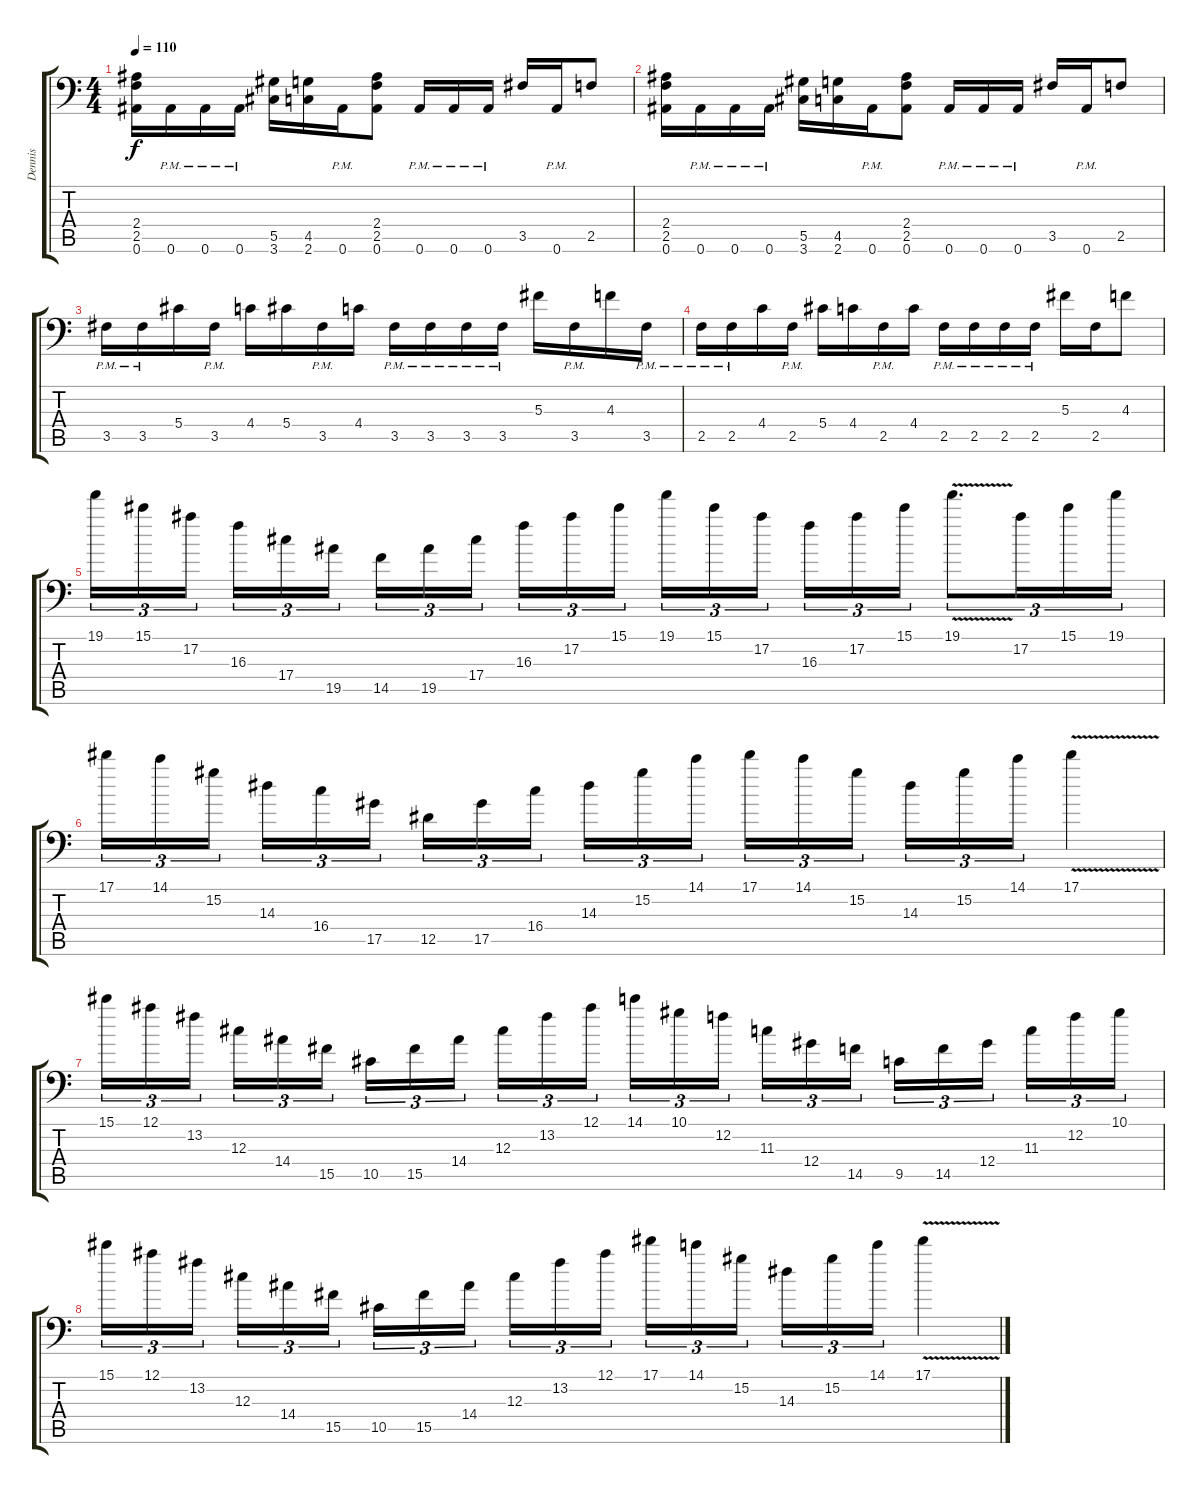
\track ("Dennis" "Dennis") {instrument distortionguitar}
\staff {score tabs}
\tuning (Bb3 F3 Db3 Ab2 Eb2 Bb1) {hide}
\ts (4 4)
\tempo 110
\clef f4
\ks c
(2.4 2.5 0.6).16{dy f} 0.6{pm}.16 0.6{pm}.16 0.6{pm}.16 (5.5 3.6).16 (4.5 2.6).16 0.6{pm}.16 (2.4 2.5 0.6).8 0.6{pm}.16 0.6{pm}.16 0.6{pm}.16 3.5.16 0.6{pm}.16 2.5.8 |
(2.4 2.5 0.6).16 0.6{pm}.16 0.6{pm}.16 0.6{pm}.16 (5.5 3.6).16 (4.5 2.6).16 0.6{pm}.16 (2.4 2.5 0.6).8 0.6{pm}.16 0.6{pm}.16 0.6{pm}.16 3.5.16 0.6{pm}.16 2.5.8 |
3.5{pm}.16 3.5{pm}.16 5.4.16 3.5{pm}.16 4.4.16 5.4.16 3.5{pm}.16 4.4.16 3.5{pm}.16 3.5{pm}.16 3.5{pm}.16 3.5{pm}.16 5.3.16 3.5{pm}.16 4.3.16 3.5{pm}.16 |
2.5{pm}.16 2.5{pm}.16 4.4.16 2.5{pm}.16 5.4.16 4.4.16 2.5{pm}.16 4.4.16 2.5{pm}.16 2.5{pm}.16 2.5{pm}.16 2.5{pm}.16 5.3.16 2.5.16 4.3.8 |
19.1.16{tu (3 2)} 15.1.16{tu (3 2)} 17.2.16{tu (3 2)} 16.3.16{tu (3 2)} 17.4.16{tu (3 2)} 19.5.16{tu (3 2)} 14.5.16{tu (3 2)} 19.5.16{tu (3 2)} 17.4.16{tu (3 2)} 16.3.16{tu (3 2)} 17.2.16{tu (3 2)} 15.1.16{tu (3 2)} 19.1.16{tu (3 2)} 15.1.16{tu (3 2)} 17.2.16{tu (3 2)} 16.3.16{tu (3 2)} 17.2.16{tu (3 2)} 15.1.16{tu (3 2)} 19.1{v}.8{d tu (3 2)} 17.2.16{tu (3 2)} 15.1.16{tu (3 2)} 19.1.16{tu (3 2)} |
17.1.16{tu (3 2)} 14.1.16{tu (3 2)} 15.2.16{tu (3 2)} 14.3.16{tu (3 2)} 16.4.16{tu (3 2)} 17.5.16{tu (3 2)} 12.5.16{tu (3 2)} 17.5.16{tu (3 2)} 16.4.16{tu (3 2)} 14.3.16{tu (3 2)} 15.2.16{tu (3 2)} 14.1.16{tu (3 2)} 17.1.16{tu (3 2)} 14.1.16{tu (3 2)} 15.2.16{tu (3 2)} 14.3.16{tu (3 2)} 15.2.16{tu (3 2)} 14.1.16{tu (3 2)} 17.1{v}.4 |
15.1.16{tu (3 2)} 12.1.16{tu (3 2)} 13.2.16{tu (3 2)} 12.3.16{tu (3 2)} 14.4.16{tu (3 2)} 15.5.16{tu (3 2)} 10.5.16{tu (3 2)} 15.5.16{tu (3 2)} 14.4.16{tu (3 2)} 12.3.16{tu (3 2)} 13.2.16{tu (3 2)} 12.1.16{tu (3 2)} 14.1.16{tu (3 2)} 10.1.16{tu (3 2)} 12.2.16{tu (3 2)} 11.3.16{tu (3 2)} 12.4.16{tu (3 2)} 14.5.16{tu (3 2)} 9.5.16{tu (3 2)} 14.5.16{tu (3 2)} 12.4.16{tu (3 2)} 11.3.16{tu (3 2)} 12.2.16{tu (3 2)} 10.1.16{tu (3 2)} |
15.1.16{tu (3 2)} 12.1.16{tu (3 2)} 13.2.16{tu (3 2)} 12.3.16{tu (3 2)} 14.4.16{tu (3 2)} 15.5.16{tu (3 2)} 10.5.16{tu (3 2)} 15.5.16{tu (3 2)} 14.4.16{tu (3 2)} 12.3.16{tu (3 2)} 13.2.16{tu (3 2)} 12.1.16{tu (3 2)} 17.1.16{tu (3 2)} 14.1.16{tu (3 2)} 15.2.16{tu (3 2)} 14.3.16{tu (3 2)} 15.2.16{tu (3 2)} 14.1.16{tu (3 2)} 17.1{v}.4
